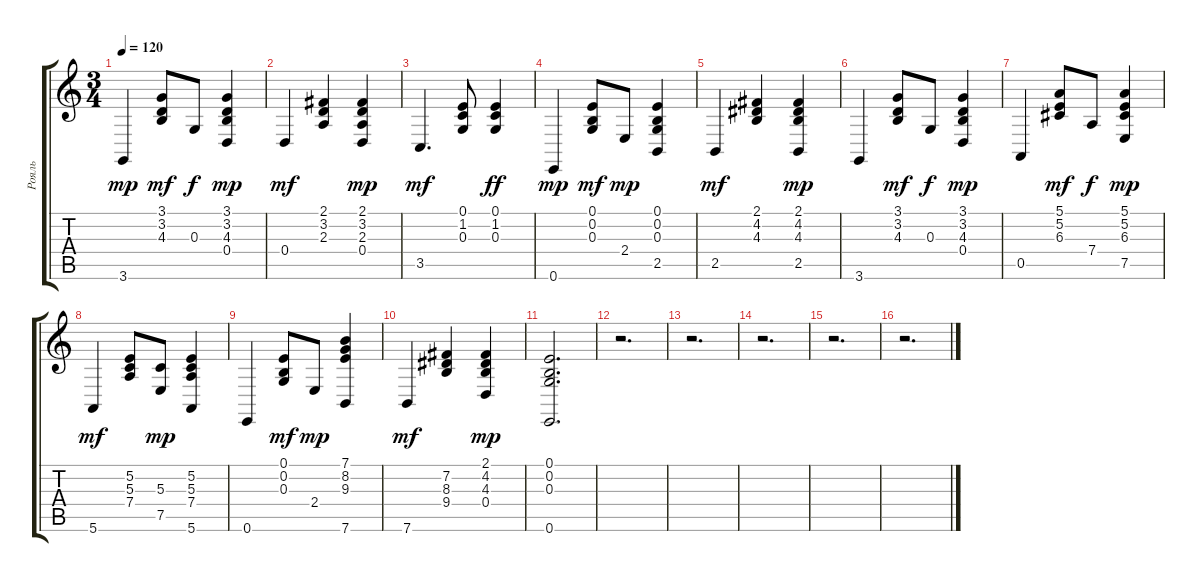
\track ("Рояль" "Рояль") {instrument acousticgrandpiano}
\staff {score tabs}
\tuning (E4 B3 G3 D3 A2 E2) {hide}
\ts (3 4)
\tempo 120
\clef g2
\ks c
3.6.4{dy mp} (3.1 3.2 4.3).8{dy mf} 0.3.8{dy f} (3.1 3.2 4.3 0.4).4{dy mp} |
0.4.4{dy mf} (2.1 3.2 2.3).4 (2.1 3.2 2.3 0.4).4{dy mp} |
3.5.4{d dy mf} (0.1 1.2 0.3).8 (0.1 1.2 0.3).4{dy ff} |
0.6.4{dy mp} (0.1 0.2 0.3).8{dy mf} 2.4.8{dy mp} (0.1 0.2 0.3 2.5).4 |
2.5.4{dy mf} (2.1 4.2 4.3).4 (2.1 4.2 4.3 2.5).4{dy mp} |
3.6.4 (3.1 3.2 4.3).8{dy mf} 0.3.8{dy f} (3.1 3.2 4.3 0.4).4{dy mp} |
0.5.4 (5.1 5.2 6.3).8{dy mf} 7.4.8{dy f} (5.1 5.2 6.3 7.5).4{dy mp} |
5.6.4{dy mf} (5.2 5.3 7.4).8 (5.3 7.5).8{dy mp} (5.2 5.3 7.4 5.6).4 |
0.6.4 (0.1 0.2 0.3).8{dy mf} 2.4.8{dy mp} (7.1 8.2 9.3 7.6).4 |
7.6.4{dy mf} (7.2 8.3 9.4).4 (2.1 4.2 4.3 0.4).4{dy mp} |
(0.1 0.2 0.3 0.6).2{d} |
r.2{d} |
r.2{d} |
r.2{d} |
r.2{d} |
r.2{d}
